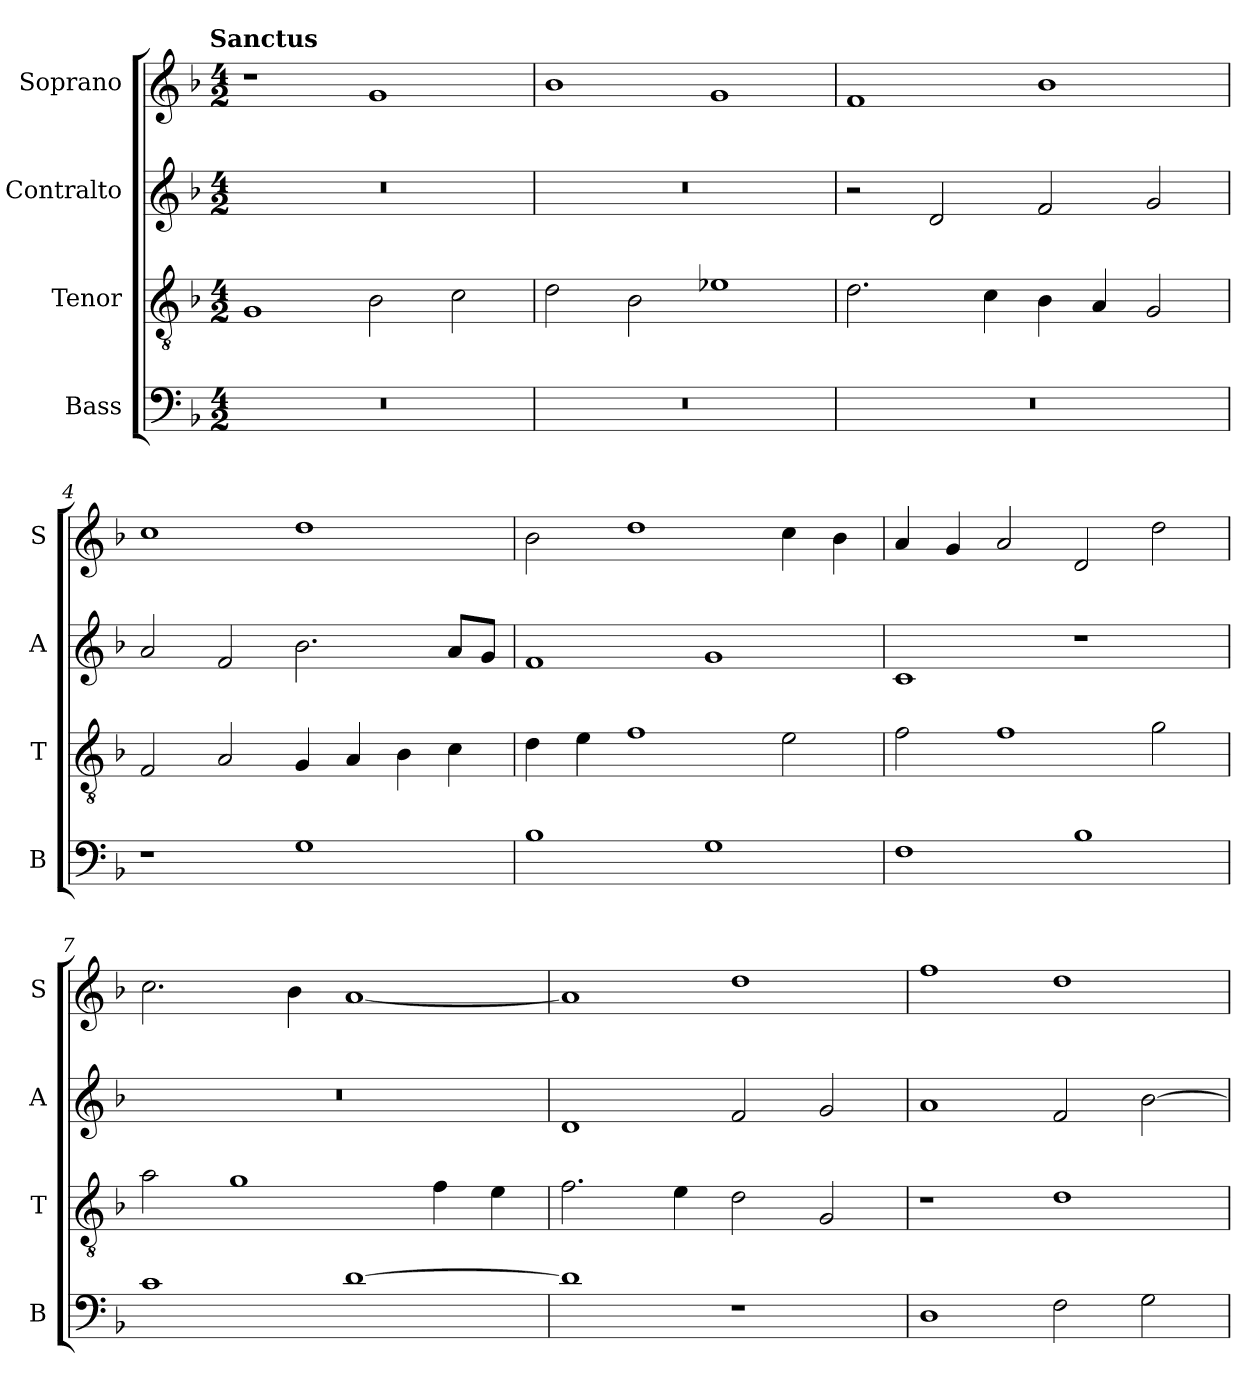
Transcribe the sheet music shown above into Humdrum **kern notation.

**kern	**kern	**kern	**kern
*part4	*part3	*part2	*part1
*staff4	*staff3	*staff2	*staff1
*I"Bass	*I"Tenor	*I"Contralto	*I"Soprano
*I'B	*I'T	*I'A	*I'S
*clefF4	*clefGv2	*clefG2	*clefG2
*k[b-]	*k[b-]	*k[b-]	*k[b-]
*G:dor	*G:dor	*G:dor	*G:dor
!!LO:TX:omd:t=Sanctus
*M4/2	*M4/2	*M4/2	*M4/2
=1	=1	=1	=1
0r	1G	0r	1r
.	2B-	.	1g
.	2c	.	.
=2	=2	=2	=2
0r	2d	0r	1b-
.	2B-	.	.
.	1e-X	.	1g
=3	=3	=3	=3
0r	2.d	2r	1f
.	.	2d	.
.	4c	.	.
.	4B-	2f	1b-
.	4A	.	.
.	2G	2g	.
=4	=4	=4	=4
1r	2F	2a	1cc
.	2A	2f	.
1G	4G	2.b-	1dd
.	4A	.	.
.	4B-	.	.
.	4c	8a/L	.
.	.	8g/J	.
=5	=5	=5	=5
1B-	4d	1f	2b-
.	4e	.	.
.	1f	.	1dd
1G	.	1g	.
.	2e	.	4cc
.	.	.	4b-
=6	=6	=6	=6
1F	2f	1c	4a
.	.	.	4g
.	1f	.	2a
1B-	.	1r	2d
.	2g	.	2dd
=7	=7	=7	=7
1c	2a	0r	2.cc
.	1g	.	.
.	.	.	4b-
[1d	.	.	[1a
.	4f	.	.
.	4e	.	.
=8	=8	=8	=8
1d]	2.f	1d	1a]
.	4e	.	.
1r	2d	2f	1dd
.	2G	2g	.
=9	=9	=9	=9
1D	1r	1a	1ff
2F	1d	2f	1dd
2G	.	[2b-	.
=	=	=	=
*-	*-	*-	*-
